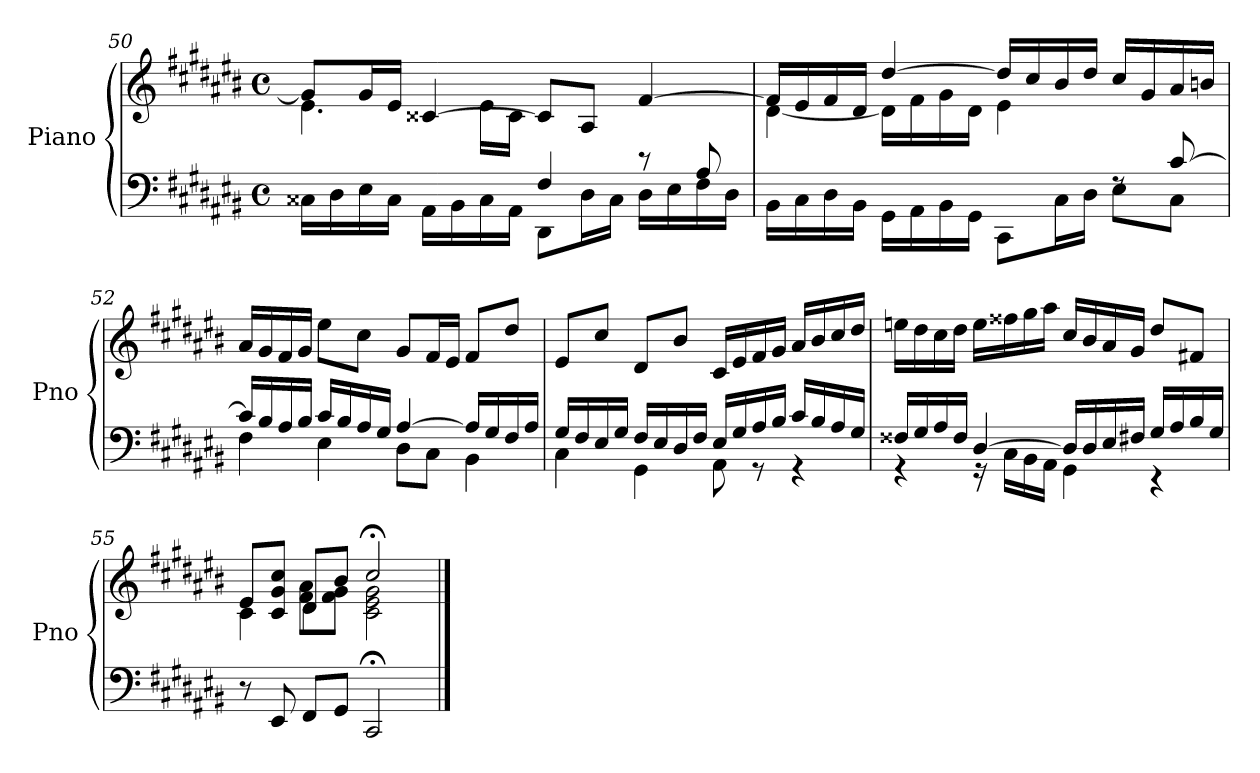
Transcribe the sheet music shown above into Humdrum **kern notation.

**kern	**kern
*part1	*part1
*staff2	*staff1
*I"Piano	*
*I'Pno	*
*clefF4	*clefG2
*k[f#c#g#d#a#e#b#]	*k[f#c#g#d#a#e#b#]
*M4/4	*M4/4
*met(c)	*met(c)
=50	=50
*^	*^
2ryy	16C##X\LL	8g#/L]	4.e#\
.	16D#\	.	.
.	16E#\	16g#/L	.
.	16C##\JJ	16e#/JJ	.
.	16AA#\LL	[4c##X/	.
.	16BB#\	.	.
.	16C##\	.	16e#\LL
.	16AA#\JJ	.	16c##\JJ
4F#/	8DD#\L	8c##/L]	4ryy
.	16D#\L	8A#/J	.
.	16C##\JJ	.	.
8ryy	16D#\LL	[4f#/	8rBB
.	16E#\	.	.
8A#/	16F#\	.	8ryy
.	16D#\JJ	.	.
=51	=51	=51	=51
16BB#\LL	2.ryy	16f#/LL]	[4d#\
16C#\	.	16e#/	.
16D#\	.	16f#/	.
16BB#\JJ	.	16d#/JJ	.
16GG#\LL	.	[4dd#/	16d#\LL]
16AA#\	.	.	16f#\
16BB#\	.	.	16g#\
16GG#\JJ	.	.	16d#\JJ
8CC#\L	.	16dd#/LL]	4e#\
.	.	16cc#/	.
16C#\L	.	16b#/	.
16D#\JJ	.	16dd#/JJ	.
8rF	8E#\L	16cc#/LL	4ryy
.	.	16g#/	.
[8c#/	8C#\J	16a#/	.
.	.	16bn/JJ	.
*	*	*v	*v
!!LO:LB:g=z
=52	=52	=52
16c#/LL]	4F#\	16a#/LL
16B#/	.	16g#/
16A#/	.	16f#/
16B#/JJ	.	16g#/JJ
16c#/LL	4E#\	8ee#\L
16B#/	.	.
16A#/	.	8cc#\J
16G#/JJ	.	.
[4A#/	8D#\L	8g#/L
.	8C#\J	16f#/L
.	.	16e#/JJ
16A#/LL]	4BB#\	8f#/L
16G#/	.	.
16F#/	.	8dd#/J
16A#/JJ	.	.
=53	=53	=53
16G#/LL	4C#\	8e#/L
16F#/	.	.
16E#/	.	8cc#/J
16G#/JJ	.	.
16F#/LL	4GG#\	8d#/L
16E#/	.	.
16D#/	.	8b#/J
16F#/JJ	.	.
16E#/LL	8AA#\	16c#/LL
16G#/	.	16e#/
16A#/	8r	16f#/
16B#/JJ	.	16g#/JJ
16c#/LL	4r	16a#/LL
16B#/	.	16b#/
16A#/	.	16cc#/
16G#/JJ	.	16dd#/JJ
!!LO:LB:g=z
=54	=54	=54
16F##X/LL	4r	16een\LL
16G#/	.	16dd#\
16A#/	.	16cc#\
16F##/JJ	.	16dd#\JJ
[4D#/	16r	16ee\LL
.	16C#\LL	16ff##X\
.	16BB#\	16gg#\
.	16AA#\JJ	16aa#\JJ
16D#/LL]	4GG#\	16cc#/LL
16D#/	.	16b#/
16E#/	.	16a#/
16F#X/JJ	.	16g#/JJ
16G#/LL	4r	8dd#/L
16A#/	.	.
16B#/	.	8f#X/J
16G#/JJ	.	.
*v	*v	*
=55	=55
*	*^
*	*	*^
8r	8e#/L	4c#\	4ryy
8EE#/	8c#/ 8g#/ 8cc#/J	.	.
8FF#/L	8d#/L	8f#\ 8a#\L	4d#\
8GG#/J	8b#/J	8f#\ 8g#\J	.
2CC#;/	2cc#;</	2c#\ 2e#\ 2g#\	2ryy
*	*v	*v	*v
==	==
*-	*-
